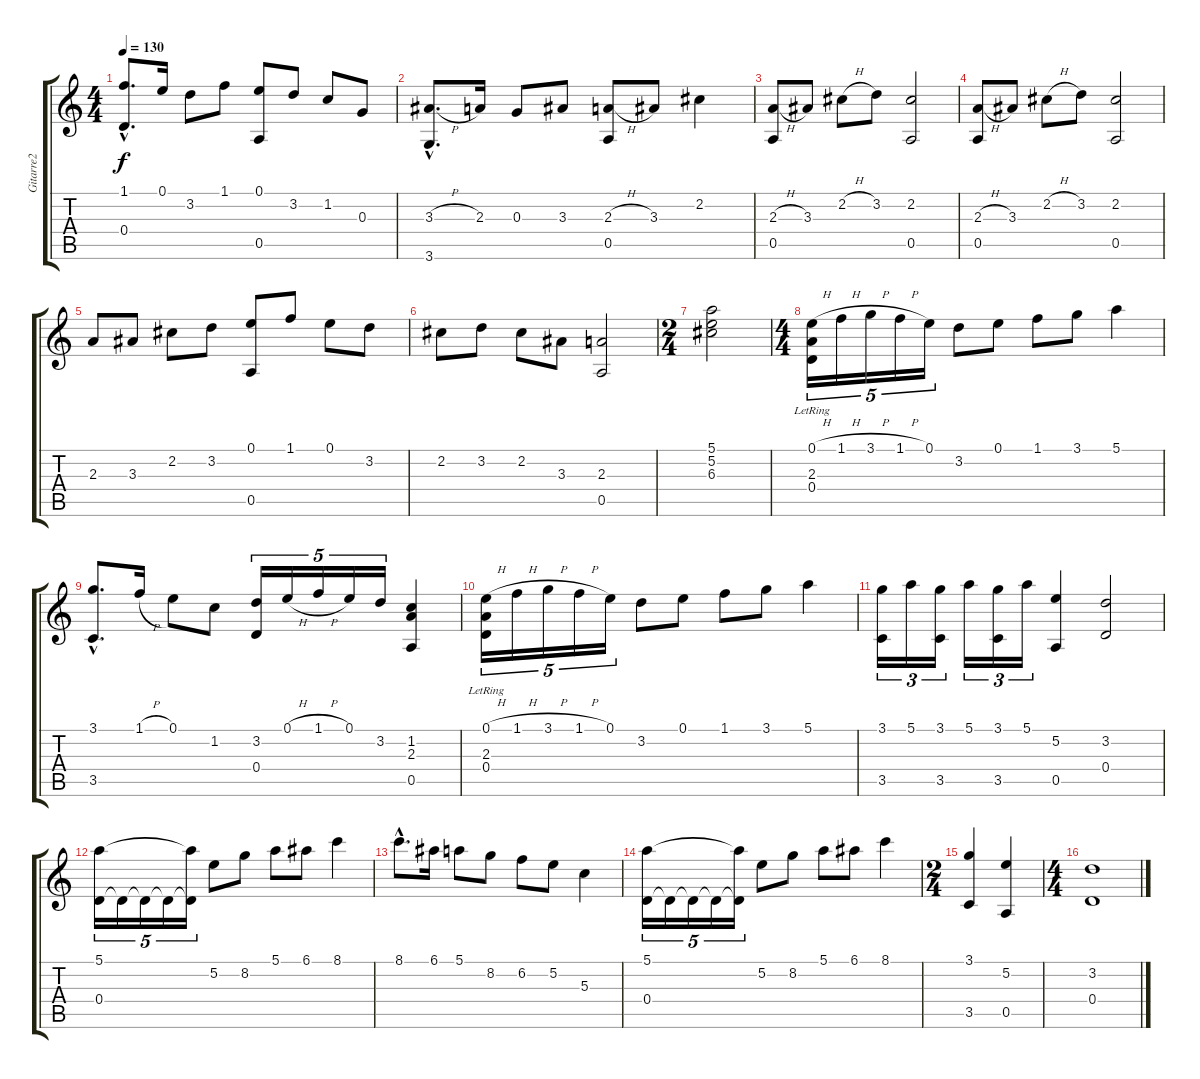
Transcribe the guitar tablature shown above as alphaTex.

\track ("Gitarre2" "Gitarre2") {instrument acousticguitarsteel}
\staff {score tabs}
\tuning (E4 B3 G3 D3 A2 E2) {hide}
\ts (4 4)
\tempo 130
\clef g2
\ks c
(1.1{hac} 0.4{hac}).8{d dy f} 0.1.16 3.2.8 1.1.8 (0.1 0.5).8 3.2.8 1.2.8 0.3.8 |
(3.3{h hac} 3.6{hac}).8{d} 2.3.16 0.3.8 3.3.8 (2.3{h} 0.5).8 3.3.8 2.2.4 |
(2.3{h} 0.5).8 3.3.8 2.2{h}.8 3.2.8 (2.2 0.5).2 |
(2.3{h} 0.5).8 3.3.8 2.2{h}.8 3.2.8 (2.2 0.5).2 |
2.3.8 3.3.8 2.2.8 3.2.8 (0.1 0.5).8 1.1.8 0.1.8 3.2.8 |
2.2.8 3.2.8 2.2.8 3.3.8 (2.3 0.5).2 |
\ts (2 4)
(5.1 5.2 6.3).2 |
\ts (4 4)
(0.1{h} 2.3{lr} 0.4{lr}).16{tu (5 4)} 1.1{h}.16{tu (5 4)} 3.1{h}.16{tu (5 4)} 1.1{h}.16{tu (5 4)} 0.1.16{tu (5 4)} 3.2.8 0.1.8 1.1.8 3.1.8 5.1.4 |
(3.1{hac} 3.5{hac}).8{d} 1.1{h}.16 0.1.8 1.2.8 (3.2 0.4).16{tu (5 4)} 0.1{h}.16{tu (5 4)} 1.1{h}.16{tu (5 4)} 0.1.16{tu (5 4)} 3.2.16{tu (5 4)} (1.2 2.3 0.5).4 |
(0.1{h} 2.3{lr} 0.4{lr}).16{tu (5 4)} 1.1{h}.16{tu (5 4)} 3.1{h}.16{tu (5 4)} 1.1{h}.16{tu (5 4)} 0.1.16{tu (5 4)} 3.2.8 0.1.8 1.1.8 3.1.8 5.1.4 |
(3.1 3.5).16{tu (3 2)} 5.1.16{tu (3 2)} (3.1 3.5).16{tu (3 2)} 5.1.16{tu (3 2)} (3.1 3.5).16{tu (3 2)} 5.1.16{tu (3 2)} (5.2 0.5).4 (3.2 0.4).2 |
(5.1 0.4).16{tu (5 4)} 0.4{t}.16{tu (5 4)} 0.4{t}.16{tu (5 4)} 0.4{t}.16{tu (5 4)} (5.1{t} 0.4{t}).16{tu (5 4)} 5.2.8 8.2.8 5.1.8 6.1.8 8.1.4 |
8.1{hac}.8{d} 6.1.16 5.1.8 8.2.8 6.2.8 5.2.8 5.3.4 |
(5.1 0.4).16{tu (5 4)} 0.4{t}.16{tu (5 4)} 0.4{t}.16{tu (5 4)} 0.4{t}.16{tu (5 4)} (5.1{t} 0.4{t}).16{tu (5 4)} 5.2.8 8.2.8 5.1.8 6.1.8 8.1.4 |
\ts (2 4)
(3.1 3.5).4 (5.2 0.5).4 |
\ts (4 4)
(3.2 0.4).1
